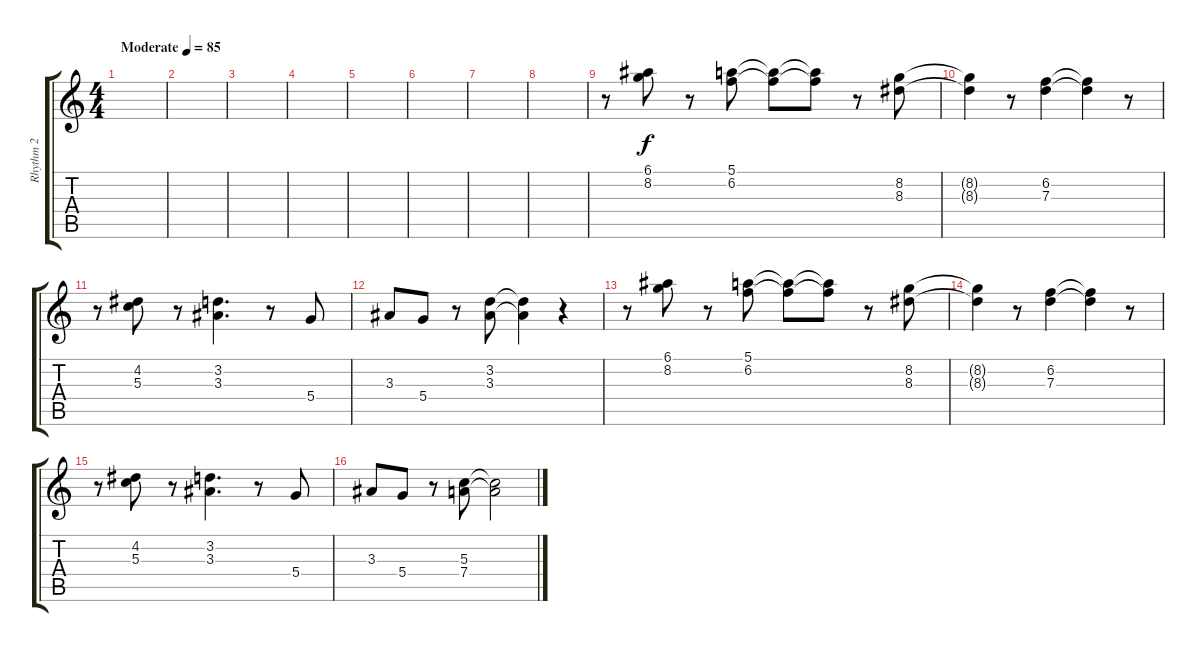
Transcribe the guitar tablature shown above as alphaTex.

\track ("Rhythm 2" "Rhythm 2") {instrument electricguitarjazz}
\staff {score tabs}
\tuning (E4 B3 G3 D3 A2 E2) {hide}
\ts (4 4)
\tempo (85 "Moderate")
\clef g2
\ks c
|
|
|
|
|
|
|
|
r.8 (6.1 8.2).8 r.8 (5.1 6.2).8 (5.1{t} 6.2{t}).8 (5.1{t} 6.2{t}).8 r.8 (8.2 8.3).8 |
(8.2{t} 8.3{t}).4 r.8 (6.2 7.3).4 (6.2{t} 7.3{t}).4 r.8 |
r.8 (4.2 5.3).8 r.8 (3.2 3.3).4{d} r.8 5.4.8 |
3.3.8 5.4.8 r.8 (3.2 3.3).8 (3.2{t} 3.3{t}).4 r.4 |
r.8 (6.1 8.2).8 r.8 (5.1 6.2).8 (5.1{t} 6.2{t}).8 (5.1{t} 6.2{t}).8 r.8 (8.2 8.3).8 |
(8.2{t} 8.3{t}).4 r.8 (6.2 7.3).4 (6.2{t} 7.3{t}).4 r.8 |
r.8 (4.2 5.3).8 r.8 (3.2 3.3).4{d} r.8 5.4.8 |
3.3.8 5.4.8 r.8 (5.3 7.4).8 (5.3{t} 7.4{t}).2
